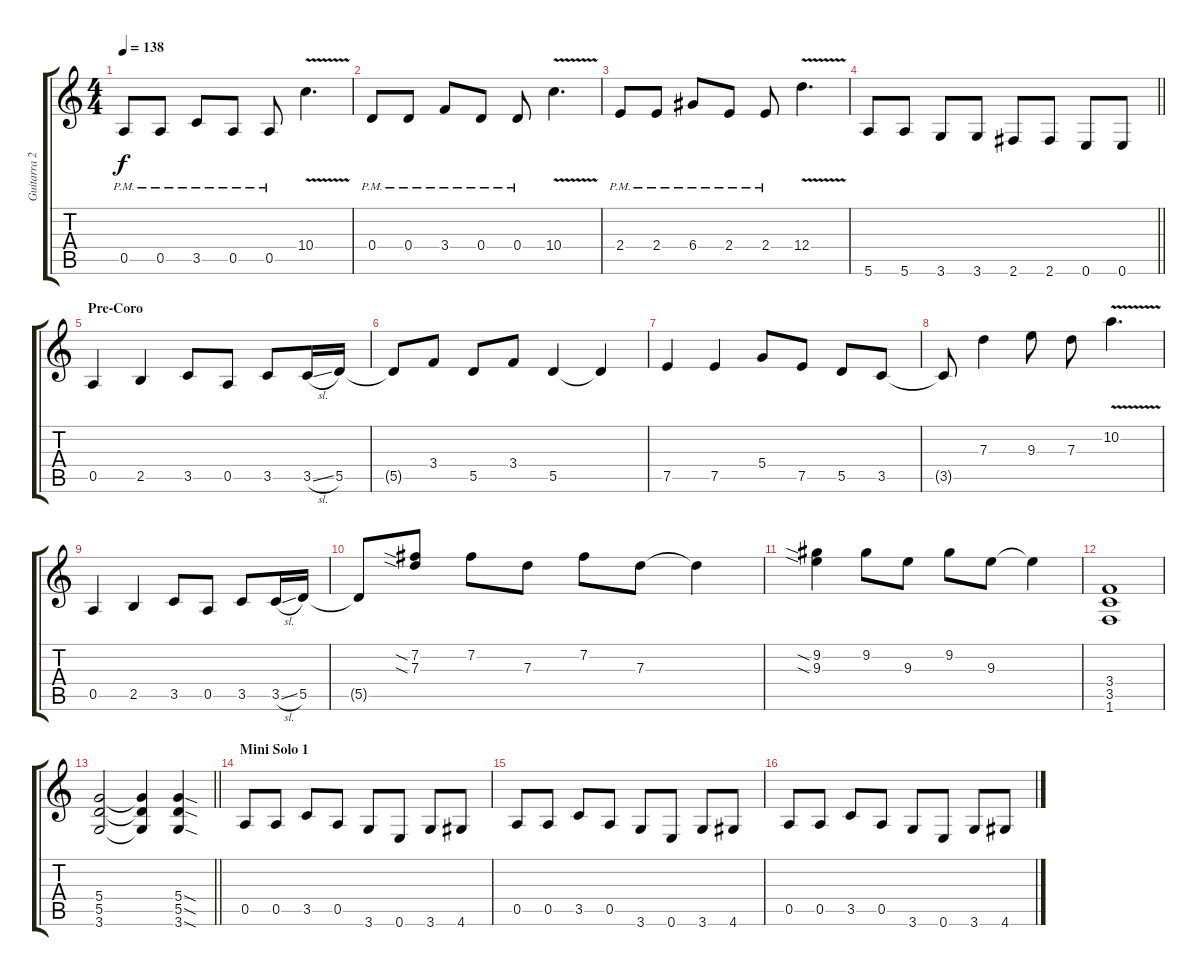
\track ("Guitarra 2" "Guitarra 2") {instrument acousticguitarsteel}
\staff {score tabs}
\tuning (E4 B3 G3 D3 A2 E2) {hide}
\ts (4 4)
\tempo 138
\clef g2
\ks c
0.5{pm}.8{dy f instrument acousticguitarsteel} 0.5{pm}.8 3.5{pm}.8 0.5{pm}.8 0.5{pm}.8 10.4{v}.4{d} |
0.4{pm}.8{instrument acousticguitarsteel} 0.4{pm}.8 3.4{pm}.8 0.4{pm}.8 0.4{pm}.8 10.4{v}.4{d} |
2.4{pm}.8{instrument acousticguitarsteel} 2.4{pm}.8 6.4{pm}.8 2.4{pm}.8 2.4{pm}.8 12.4{v}.4{d} |
\barLineRight lightlight
5.6.8 5.6.8 3.6.8 3.6.8 2.6.8 2.6.8 0.6.8 0.6.8 |
\section ("" "Pre-Coro")
0.5.4 2.5.4 3.5.8 0.5.8 3.5.8 3.5{sl}.16 5.5.16 |
5.5{t}.8 3.4.8 5.5.8 3.4.8 5.5.4 5.5{t}.4 |
7.5.4 7.5.4 5.4.8 7.5.8 5.5.8 3.5.8 |
3.5{t}.8 7.3.4 9.3.8 7.3.8 10.2{v}.4{d} |
0.5.4 2.5.4 3.5.8 0.5.8 3.5.8 3.5{sl}.16 5.5.16 |
5.5{t}.8 (7.2{sia} 7.3{sia}).8 7.2.8 7.3.8 7.2.8 7.3.8 7.3{t}.4 |
(9.2{sia} 9.3{sia}).4 9.2.8 9.3.8 9.2.8 9.3.8 9.3{t}.4 |
(3.4 3.5 1.6).1 |
\barLineRight lightlight
(5.4 5.5 3.6).2 (5.4{t} 5.5{t} 3.6{t}).4 (5.4{sod} 5.5{sod} 3.6{sod}).4 |
\section ("" "Mini Solo 1")
0.5.8 0.5.8 3.5.8 0.5.8 3.6.8 0.6.8 3.6.8 4.6.8 |
0.5.8 0.5.8 3.5.8 0.5.8 3.6.8 0.6.8 3.6.8 4.6.8 |
0.5.8 0.5.8 3.5.8 0.5.8 3.6.8 0.6.8 3.6.8 4.6.8
